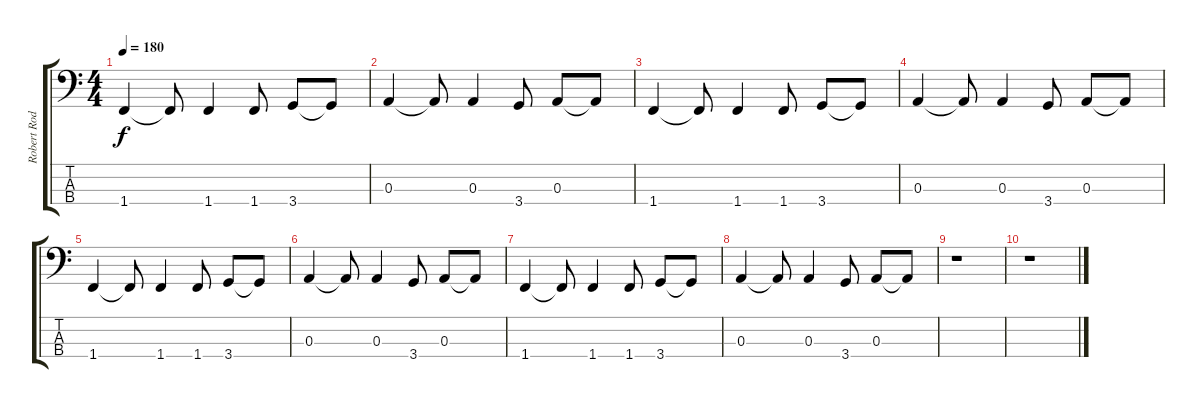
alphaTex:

\track ("Robert Rodriguez (Bajo)" "Robert Rod") {instrument electricbassfinger}
\staff {score tabs}
\tuning (G2 D2 A1 E1) {hide}
\ts (4 4)
\tempo 180
\clef f4
\ks c
1.4.4{dy f} 1.4{t}.8 1.4.4 1.4.8 3.4.8 3.4{t}.8 |
0.3.4{volume 9} 0.3{t}.8 0.3.4 3.4.8 0.3.8 0.3{t}.8 |
1.4.4 1.4{t}.8 1.4.4 1.4.8 3.4.8 3.4{t}.8 |
0.3.4 0.3{t}.8 0.3.4 3.4.8 0.3.8 0.3{t}.8 |
1.4.4{volume 0} 1.4{t}.8 1.4.4 1.4.8 3.4.8 3.4{t}.8 |
0.3.4 0.3{t}.8 0.3.4 3.4.8 0.3.8 0.3{t}.8 |
1.4.4 1.4{t}.8 1.4.4 1.4.8 3.4.8 3.4{t}.8 |
0.3.4 0.3{t}.8 0.3.4 3.4.8 0.3.8 0.3{t}.8 |
r.1 |
r.1
